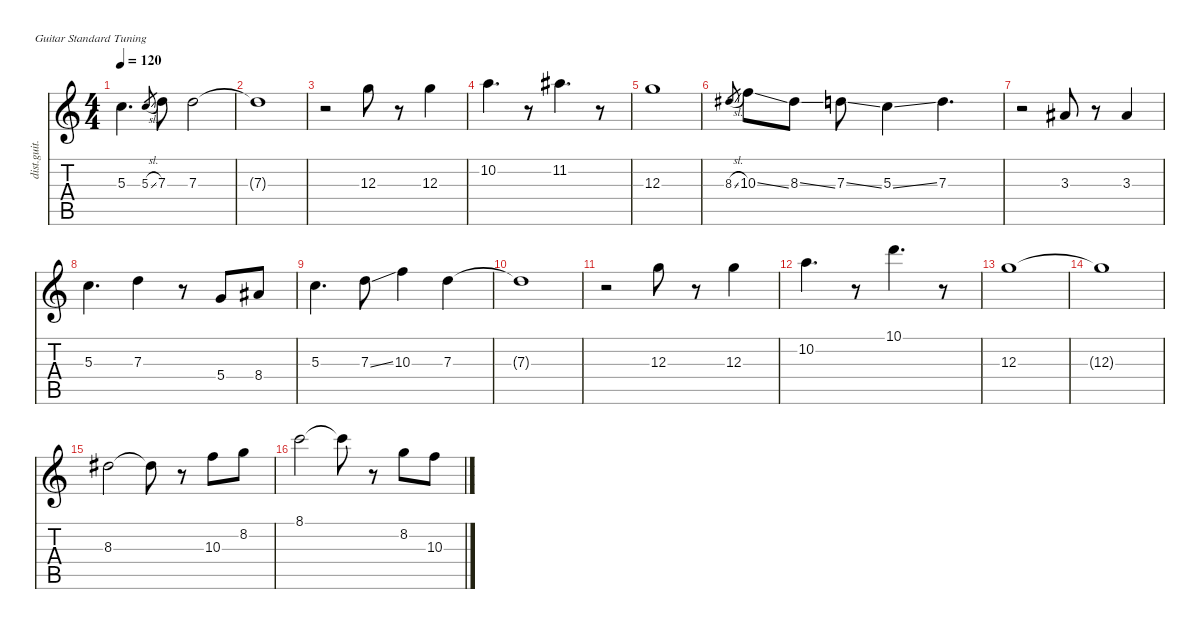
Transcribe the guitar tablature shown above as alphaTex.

\defaultSystemsLayout 4
\hideDynamics
\bracketExtendMode nobrackets
\otherSystemsTrackNameOrientation horizontal
\track ("guitar" "dist.guit.") {instrument distortionguitar}
\staff {score tabs}
\tuning (E4 B3 G3 D3 A2 E2)
\ts (4 4)
\tempo 120
\clef g2
\ks c
5.3.4{d dy f beam Down} 5.3{sl}.8{gr dy mf beam Up} 7.3.8{dy f beam Down} 7.3.2{beam Down} |
7.3{t}.1{beam Down} |
r.2{beam Down} 12.3.8{beam Down} r.8{beam Down} 12.3.4{beam Down} |
10.2.4{d beam Down} r.8{beam Down} 11.2{acc #}.4{d beam Down} r.8{beam Down} |
12.3.1{beam Down} |
8.3{sl acc #}.8{gr dy mf beam Up} 10.3{ss}.8{dy f beam Down} 8.3{ss acc #}.8{beam Down} 7.3{ss}.8{beam Down} 5.3{ss}.4{beam Down} 7.3.4{d beam Down} |
r.2{beam Down} 3.3{acc #}.8{beam Up} r.8{beam Up} 3.3{acc #}.4{beam Up} |
5.3.4{d beam Down} 7.3.4{beam Down} r.8{beam Down} 5.4.8{beam Up} 8.4{acc #}.8{beam Up} |
5.3.4{d beam Down} 7.3{ss}.8{beam Down} 10.3.4{beam Down} 7.3.4{beam Down} |
7.3{t}.1{beam Down} |
r.2{beam Down} 12.3.8{beam Down} r.8{beam Down} 12.3.4{beam Down} |
10.2.4{d beam Down} r.8{beam Down} 10.1.4{d beam Down} r.8{beam Down} |
12.3.1{beam Down} |
12.3{t}.1{beam Down} |
8.3{acc #}.2{beam Down} 8.3{t acc #}.8{beam Down} r.8{beam Down} 10.3.8{beam Down} 8.2.8{beam Down} |
8.1.2{beam Down} 8.1{t}.8{beam Down} r.8{beam Down} 8.2.8{beam Down} 10.3.8{beam Down}
